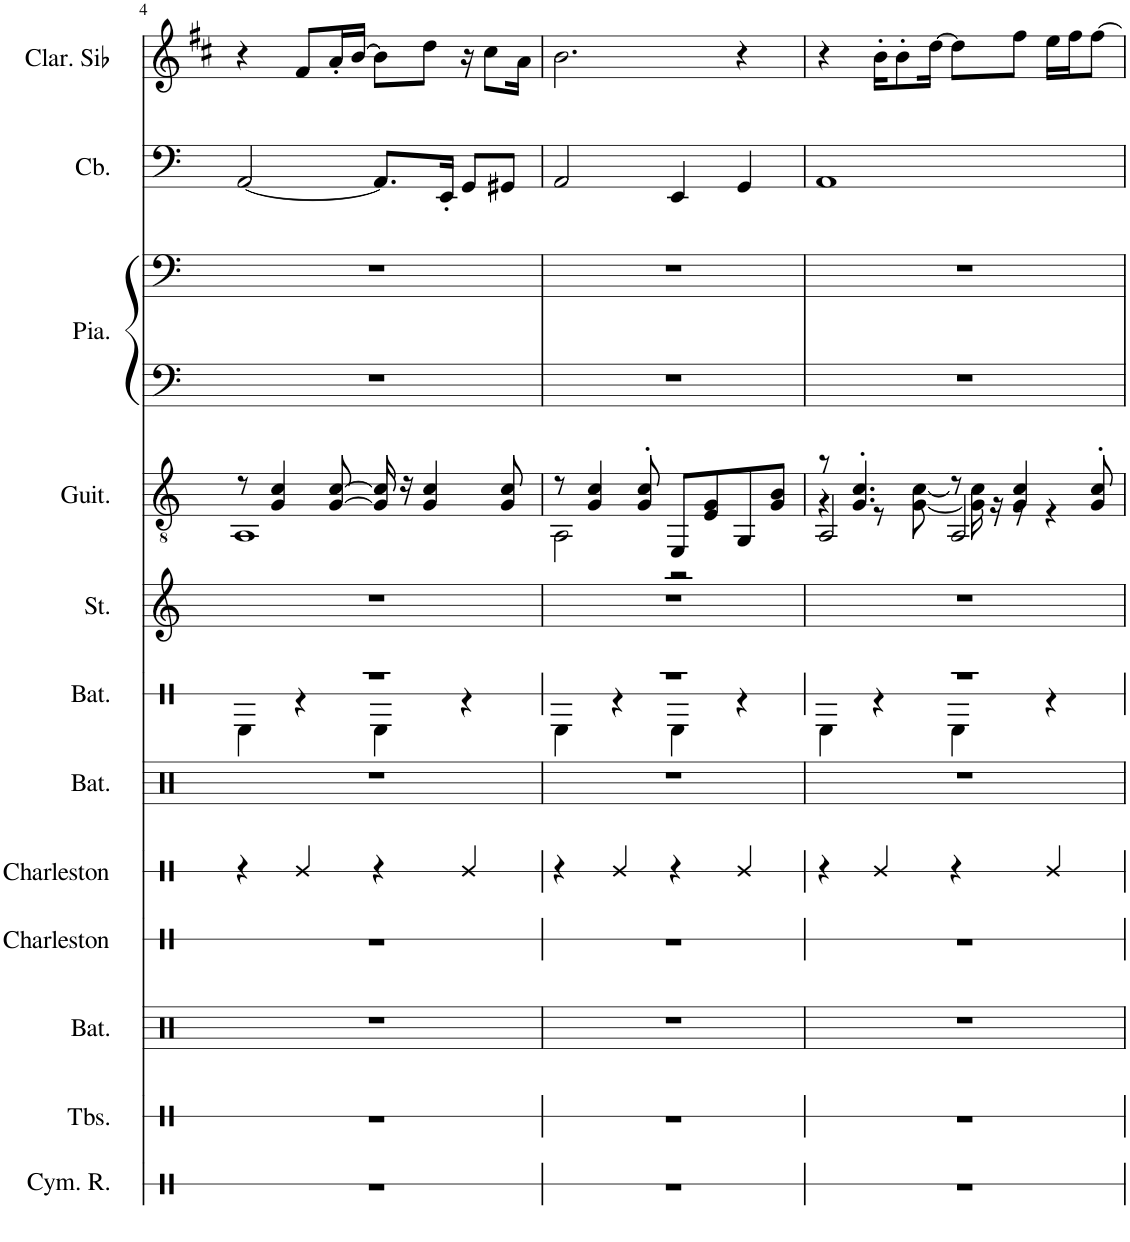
**kern	**kern	**kern	**kern	**kern	**kern	**kern	**kern	**kern	**kern	**kern	**kern	**kern
*part12	*part11	*part10	*part9	*part8	*part7	*part6	*part5	*part4	*part3	*part3	*part2	*part1
*staff13	*staff12	*staff11	*staff10	*staff9	*staff8	*staff7	*staff6	*staff5	*staff4	*staff3	*staff2	*staff1
*I"Cymbale ride	*I"Tablas	*I"Batterie	*I"Charleston	*I"Charleston	*I"Batterie	*I"Batterie	*I"Cordes, String Ensemble 2	*I"Guitare classique, Acoustic Guitar (nylon)	*I"Piano, Acoustic Grand Piano	*	*I"Contrebasse, Acoustic Bass	*I"Clarinette en Sib
*I'Cym. R.	*I'Tbs.	*I'Bat.	*I'Charleston	*I'Charleston	*I'Bat.	*I'Bat.	*I'St.	*I'Guit.	*I'Pia.	*	*I'Cb.	*I'Clar. Sib
!!LO:PB:g=z
*clefX	*clefX	*clefX	*clefX	*clefX	*clefX	*clefX	*clefG2	*clefGv2	*clefF4	*clefF4	*clefF4	*clefG2
*	*	*	*	*	*	*	*	*	*	*	*Trd7c12	*Trd1c2
*k[]	*k[]	*k[]	*k[]	*k[]	*k[]	*k[]	*k[]	*k[]	*k[]	*k[]	*k[]	*k[f#c#]
*M4/4	*M4/4	*M4/4	*M4/4	*M4/4	*M4/4	*M4/4	*M4/4	*M4/4	*M4/4	*M4/4	*M4/4	*M4/4
=4	=4	=4	=4	=4	=4	=4	=4	=4	=4	=4	=4	=4
*	*	*	*	*	*	*^	*	*^	*	*	*	*
1r	1r	1r	1r	4r	1r	1r	4RE\	1r	8r	1AA	1r	1r	[2AA/	4r
.	.	.	.	.	.	.	.	.	4G/ 4c/	.	.	.	.	.
.	.	.	.	4Re/	.	.	4r	.	.	.	.	.	.	8f#/L
.	.	.	.	.	.	.	.	.	[8G/ [8c/	.	.	.	.	16a'/L
.	.	.	.	.	.	.	.	.	.	.	.	.	.	[16b/JJ
.	.	.	.	4r	.	.	4RE\	.	16G/] 16c/]	.	.	.	8.AA/L]	8b\L]
.	.	.	.	.	.	.	.	.	16r	.	.	.	.	.
.	.	.	.	.	.	.	.	.	4G/ 4c/	.	.	.	.	8dd\J
.	.	.	.	.	.	.	.	.	.	.	.	.	16EE'/Jk	.
.	.	.	.	4Re/	.	.	4r	.	.	.	.	.	8GG/L	16r
.	.	.	.	.	.	.	.	.	.	.	.	.	.	8cc#\L
.	.	.	.	.	.	.	.	.	8G/ 8c/	.	.	.	8GG#X/J	.
.	.	.	.	.	.	.	.	.	.	.	.	.	.	16a\Jk
=5	=5	=5	=5	=5	=5	=5	=5	=5	=5	=5	=5	=5	=5	=5
1r	1r	1r	1r	4r	1r	1r	4RE\	1r	8r	2AA\	1r	1r	2AA/	2.b\
.	.	.	.	.	.	.	.	.	4G/ 4c/	.	.	.	.	.
.	.	.	.	4Re/	.	.	4r	.	.	.	.	.	.	.
.	.	.	.	.	.	.	.	.	8G/' 8c/'	.	.	.	.	.
.	.	.	.	4r	.	.	4RE\	.	8EE/L	2r	.	.	4EE/	.
.	.	.	.	.	.	.	.	.	8E/ 8G/	.	.	.	.	.
.	.	.	.	4Re/	.	.	4r	.	8GG/	.	.	.	4GG/	4r
.	.	.	.	.	.	.	.	.	8G/ 8B/J	.	.	.	.	.
=6	=6	=6	=6	=6	=6	=6	=6	=6	=6	=6	=6	=6	=6	=6
*	*	*	*	*	*	*	*	*	*	*^	*	*	*	*
1r	1r	1r	1r	4r	1r	1r	4RE\	1r	8r	4r	2AA/	1r	1r	1AA	4r
.	.	.	.	.	.	.	.	.	4.G/' 4.c/'	.	.	.	.	.	.
.	.	.	.	4Re/	.	.	4r	.	.	8r	.	.	.	.	16b'\KL
.	.	.	.	.	.	.	.	.	.	.	.	.	.	.	8b'\
.	.	.	.	.	.	.	.	.	.	[8G\ [8c\	.	.	.	.	.
.	.	.	.	.	.	.	.	.	.	.	.	.	.	.	[16dd\Jk
.	.	.	.	4r	.	.	4RE\	.	8r	16G\] 16c\]	2AA/	.	.	.	8dd\L]
.	.	.	.	.	.	.	.	.	.	16r	.	.	.	.	.
.	.	.	.	.	.	.	.	.	4G/ 4c/	8r	.	.	.	.	8ff#\J
.	.	.	.	4Re/	.	.	4r	.	.	4r	.	.	.	.	16ee\LL
.	.	.	.	.	.	.	.	.	.	.	.	.	.	.	16ff#\J
.	.	.	.	.	.	.	.	.	8G/' 8c/'	.	.	.	.	.	[8ff#\J
*	*	*	*	*	*	*v	*v	*	*v	*v	*v	*	*	*	*
=	=	=	=	=	=	=	=	=	=	=	=	=
*-	*-	*-	*-	*-	*-	*-	*-	*-	*-	*-	*-	*-
